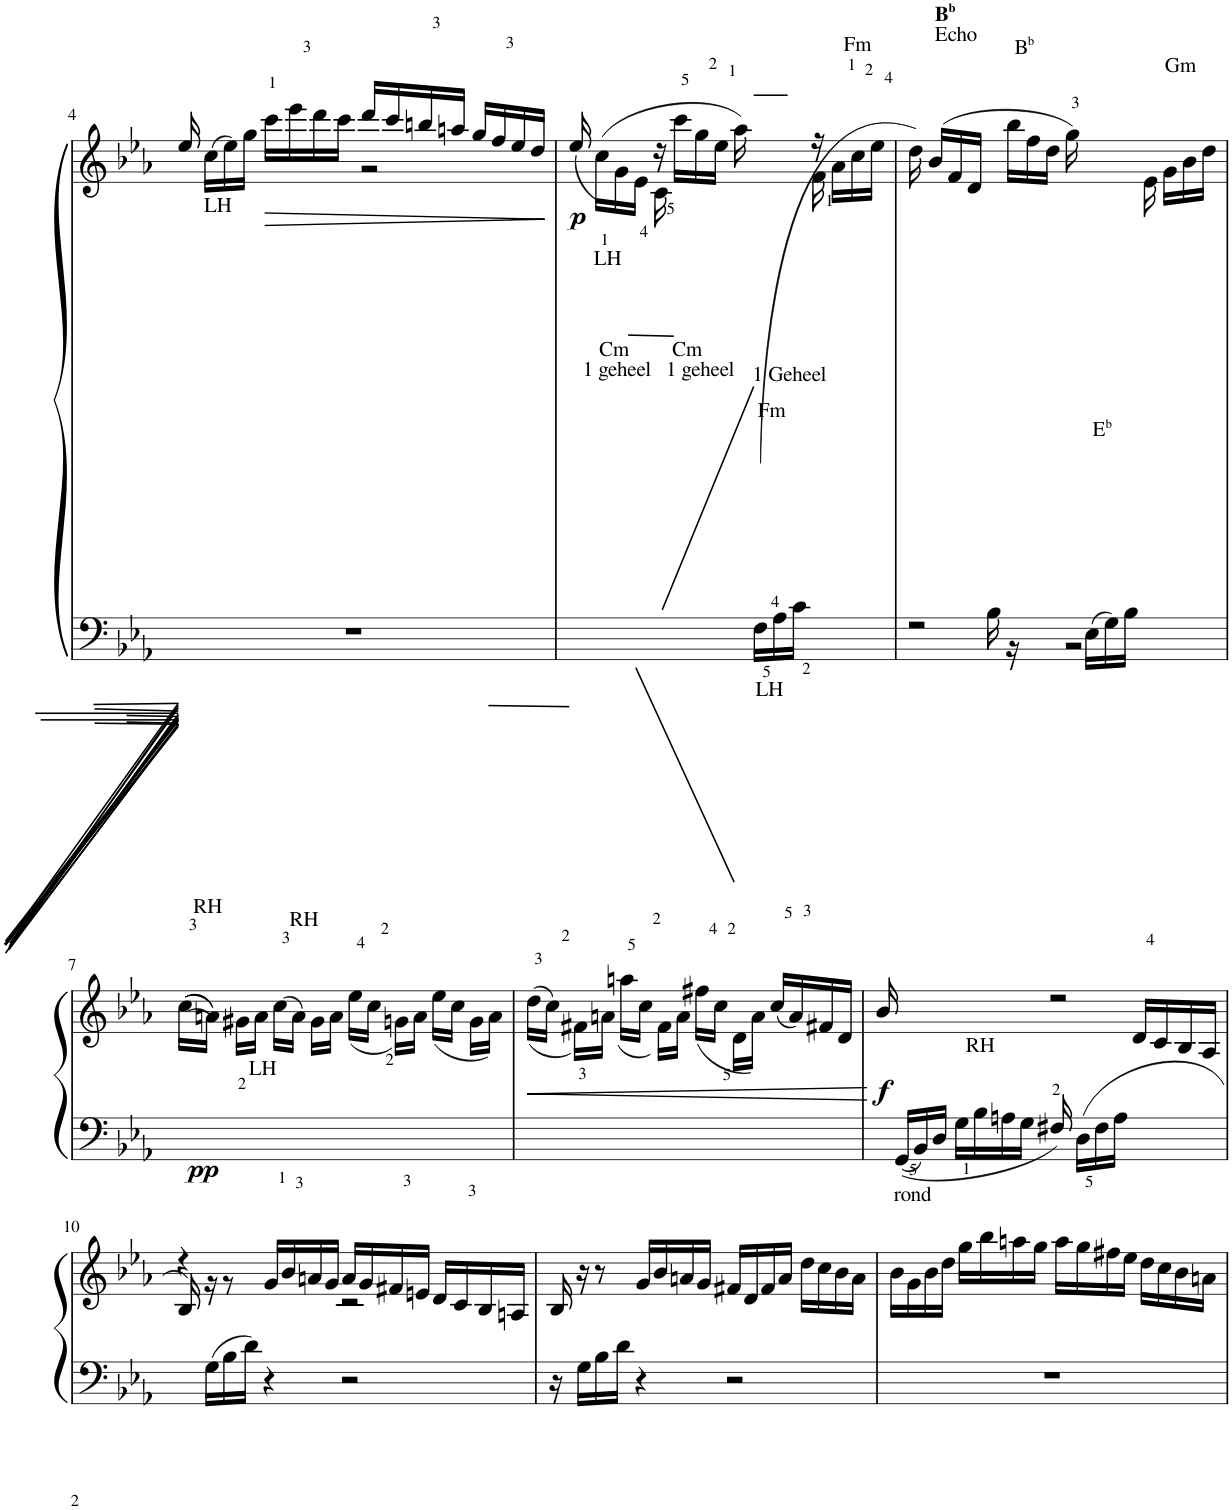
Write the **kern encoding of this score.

**kern	**kern	**dynam
*part1	*part1	*part1
*staff2	*staff1	*staff1/2
*I"Piano	*	*
*I'Pno.	*	*
!!LO:PB:g=z
*clefF4	*clefG2	*
*k[b-e-a-]	*k[b-e-a-]	*
*M4/4	*M4/4	*
*met(c)	*met(c)	*
=4	=4	=4
*	*^	*
1r	16ryy	16ee-/	.
!	!LO:TX:b:t=LH	!	!
.	(16cc\LL	16ryy	.
.	16ee-\)	8ryy	.
.	16gg\JJ	.	.
.	16ccc\LL	4ryy	.
.	16eee-\	.	.
.	16ddd\	.	.
!	!	!	!LO:HP:b
.	16ccc\JJ	.	>
.	16ddd/LL	2r	.
.	16ccc/	.	.
.	16bbn/	.	.
.	16aan/JJ	.	.
.	16gg/LL	.	.
.	16ff/	.	.
.	16ee-/	.	.
.	16dd/JJ	.	.
*	*v	*v	*
.	.	]
=5	=5	=5
*	*^	*
!	!	!	!LO:DY:b
2ryy	16ryy	(16ee-/	p
!	!LO:TX:b:t=LH	!	!
!	!LO:TX:b:t=Cm	!	!
.	(16cc<\LL	16ryy)	.
!	!LO:TX:b:t=1 geheel	!	!
.	16g\	8ryy	.
.	16e-<\JJ	.	.
.	16r	16c<\	.
!	!LO:TX:b:t=Cm	!	!
!	!LO:TX:b:t=1 geheel	!	!
.	16ccc\LL	16ryy	.
.	16gg\	8ryy	.
.	16ee-\JJ	.	.
16ryy	16aa-\)	16ryy	.
!LO:TX:b:t=LH	!	!	!
!LO:TX:a:t=Fm	!	!	!
!LO:TX:a:t=1 Geheel	!	!	!
(16F\LL	16ryy	16ryy	.
16A-\	8ryy	8ryy	.
16c\JJ	.	.	.
16ryy	16r	16f<\	.
!	!LO:TX:a:t=Fm	!	!
16ryy	16a-\LL	16ryy	.
8ryy	16cc\	8ryy	.
.	16ee-\JJ	.	.
=6	=6	=6	=6
*^	*	*	*
2r	16ryy	16ryy	16dd\)	.
!	!	!LO:TX:a:t=Echo	!	!
!	!	!LO:TX:a:B:t=B	!	!
!	!	!LO:TX:a:t=b	!	!
.	16ryy	(16b-/LL	16ryy	.
.	8ryy	16f/	8ryy	.
.	.	16d/JJ	.	.
.	16B-\	16ryy	4ryy	.
!	!	!LO:TX:a:t=B	!	!
!	!	!LO:TX:a:t=b	!	!
.	16r	16bb-\LL	.	.
.	8ryy	16ff\	.	.
.	.	16dd\JJ	.	.
16ryy	2r	16gg\)	16ryy	.
!LO:TX:a:t=E	!	!	!	!
!LO:TX:a:t=b	!	!	!	!
16E-\LL	.	16ryy	16ryy	.
16G\	.	8ryy	8ryy	.
16B-\JJ	.	.	.	.
16ryy	.	16ryy	16e-\	.
!	!	!LO:TX:a:t=Gm	!	!
16ryy	.	16g\LL	16ryy	.
8ryy	.	16b-\	8ryy	.
.	.	16dd\JJ	.	.
!!LO:LB:g=z	!!
=7	=7	=7	=7	=7
!	!	!LO:TX:a:t=RH	!	!
!	!	!	!	!LO:DY:b=2
1ryy	16ryy	(((16cc\LL	8ryy	pp
*v	*v	*	*	*
.	16an\JJ)))	.	.
!	!LO:TX:b:t=LH	!	!
.	16ryy	16g#X<\LL	.
.	16ryy	16a\JJ	.
!	!LO:TX:a:t=RH	!	!
.	(16cc\LL	8ryy	.
.	16a\JJ)	.	.
.	16ryy	16g#\LL	.
.	16ryy	16a\JJ	.
.	(16ee-\LL	8ryy	.
*^	*	*	*
.	16ryy	16cc\JJ	.	.
.	8ryy	16ryy	16gn\LL)	.
.	.	16ryy	16a\JJ	.
.	4ryy	(16ee-\LL	8ryy	.
.	.	16cc\JJ	.	.
.	.	16ryy	16g\LL	.
.	.	16ryy	16a\JJ)	.
*v	*v	*	*	*
=8	=8	=8	=8
!	!	!	!LO:HP:b
1ryy	((16dd\LL	8ryy	<
.	16cc\JJ)	.	.
.	16ryy	16f#X<\LL)	.
.	16ryy	16an\JJ	.
.	(16aan\LL	8ryy	.
.	16cc\JJ	.	.
.	16ryy	16f#\LL)	.
.	16ryy	16a\JJ	.
.	(16ff#X\LL	8ryy	.
.	16cc\JJ	.	.
.	16ryy	16d\LL	.
.	16ryy	16a\JJ)	.
.	(16cc/LL	4ryy	.
.	16a/)	.	.
.	16f#X/	.	.
.	16d/JJ	.	.
*	*v	*v	*
.	.	[
=9	=9	=9
*^	*^	*
!	!	!	!	!LO:DY:b
16ryy	8ryy	16b-/	2.ryy	f
!LO:TX:b:t=rond	!	!	!	!
16GG/LL	.	16ryy	.	.
16BB-/	8ryy	8ryy	.	.
16D/JJ	.	.	.	.
!LO:TX:a:t=RH	!	!	!	!
16G\LL	4ryy	4ryy	.	.
16B-\	.	.	.	.
16An\	.	.	.	.
16G\JJ	.	.	.	.
16ryy	16F#X/	2r	.	.
(16D\LL	4..ryy	.	.	.
16F#\	.	.	.	.
16A\JJ	.	.	.	.
16ryy	.	.	16d/LL	.
16ryy	.	.	16c/	.
16ryy	.	.	16B-/	.
16ryy	.	.	16A-/JJ	.
*v	*v	*	*	*
!!LO:LB:g=z	!!
=10	=10	=10	=10
16ryy	4r	16B-/)	.
16G\LL	.	16r	.
16B-\	.	8r	.
16d\JJ	.	.	.
4r	16g/LL	4ryy	.
.	16b-/	.	.
.	16an/	.	.
.	16g/JJ	.	.
2r	16a/LL	2r	.
.	16g/	.	.
.	16f#X/	.	.
.	16en/JJ	.	.
.	16d/LL	.	.
.	16c/	.	.
.	16B-/	.	.
.	16An/JJ	.	.
*	*v	*v	*
=11	=11	=11
16r	16B-/	.
16G\LL	16r	.
16B-\	8r	.
16d\JJ	.	.
4r	16g/LL	.
.	16b-/	.
.	16an/	.
.	16g/JJ	.
2r	16f#X/LL	.
.	16d/	.
.	16f#/	.
.	16a/JJ	.
.	16dd\LL	.
.	16cc\	.
.	16b-\	.
.	16a\JJ	.
=12	=12	=12
1r	16b-\LL	.
.	16g\	.
.	16b-\	.
.	16dd\JJ	.
.	16gg\LL	.
.	16bb-\	.
.	16aan\	.
.	16gg\JJ	.
.	16aa\LL	.
.	16gg\	.
.	16ff#X\	.
.	16ee-\JJ	.
.	16dd\LL	.
.	16cc\	.
.	16b-\	.
.	16an\JJ	.
=	=	=
*-	*-	*-
